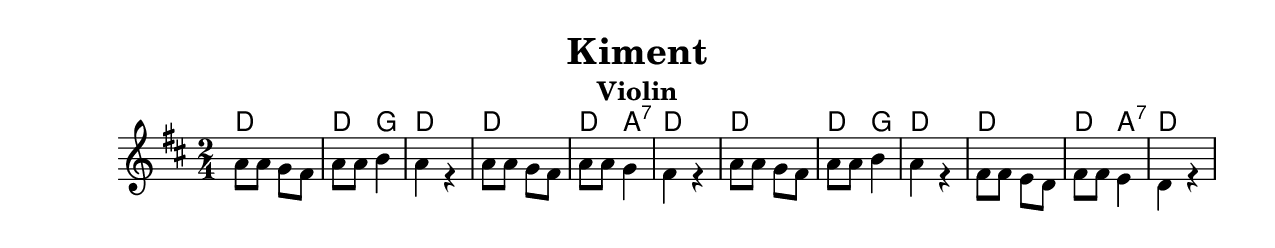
\version "2.18.0"
\language "english"
%moved \header into \score for includes to work

\paper{
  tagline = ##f
  print-all-headers = ##t
  #(set-paper-size "letter")
}
date = #(strftime "%d-%m-%Y" (localtime (current-time)))

%%\markup{ \italic{ " Updated " \date  }  }
%\markup{ Got something to say? }

%#################################### Melody ########################
notes = \relative c' {

  a'8 a g fs
  a8 a b4
  a4 r
  a8 a g fs
  a8 a g4
  fs 4 r

  a8 a g fs
  a8 a b4
  a4 r
  fs8 fs e d
  fs8 fs e4
  d4 r
}

melody = {
  <<
    \clef treble
    \key d \major
    \time 2/4
   % \transpose c c'\notes
    \\
    \notes
  >>
}

%################################# Lyrics #####################
%\addlyrics{ Doe a deer }
%################################# Chords #######################
harmonies = \chordmode {
  d2
  d4
  g4
  d2
  d2
  d4
  a4:7
  d2
  d2
  d4
  g4
  d2
  d2
  d4
  a4:7
  d2
}

\score {
  <<
    \new ChordNames {
      \set chordChanges = ##f
      \harmonies
    }
    \new Staff
    \melody
  >>
  \header{
    title= "Kiment"
instrument= "Violin"
    subtitle=""
instrument= "Violin"
    arranger= ""
  }
  \midi{\tempo 4 = 120}
  \layout{indent = 1.0\cm}
}
